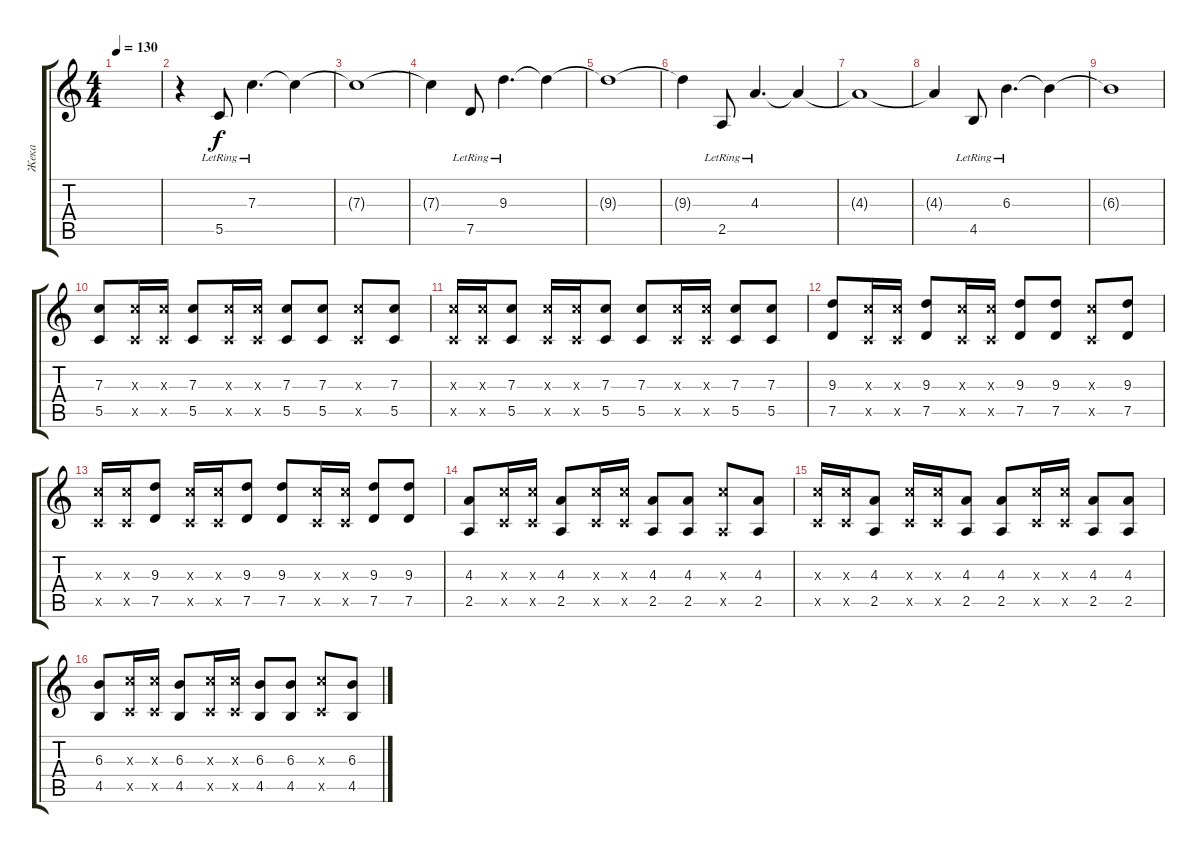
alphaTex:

\track ("Жека" "Жека") {instrument overdrivenguitar}
\staff {score tabs}
\tuning (D4 A3 F3 C3 G2 C2) {hide}
\ts (4 4)
\tempo 130
\clef g2
\ks c
|
r.4 5.5{lr}.8 7.3{lr}.4{d} 7.3{t}.4 |
7.3{t}.1 |
7.3{t}.4 7.5{lr}.8 9.3{lr}.4{d} 9.3{t}.4 |
9.3{t}.1 |
9.3{t}.4 2.5{lr}.8 4.3{lr}.4{d} 4.3{t}.4 |
4.3{t}.1 |
4.3{t}.4 4.5{lr}.8 6.3{lr}.4{d} 6.3{t}.4 |
6.3{t}.1 |
(7.3 5.5).8 (7.3{x} 5.5{x}).16 (7.3{x} 5.5{x}).16 (7.3 5.5).8 (7.3{x} 5.5{x}).16 (7.3{x} 5.5{x}).16 (7.3 5.5).8 (7.3 5.5).8 (7.3{x} 5.5{x}).8 (7.3 5.5).8 |
(7.3{x} 5.5{x}).16 (7.3{x} 5.5{x}).16 (7.3 5.5).8 (7.3{x} 5.5{x}).16 (7.3{x} 5.5{x}).16 (7.3 5.5).8 (7.3 5.5).8 (7.3{x} 5.5{x}).16 (7.3{x} 5.5{x}).16 (7.3 5.5).8 (7.3 5.5).8 |
(9.3 7.5).8 (7.3{x} 5.5{x}).16 (7.3{x} 5.5{x}).16 (9.3 7.5).8 (7.3{x} 5.5{x}).16 (7.3{x} 5.5{x}).16 (9.3 7.5).8 (9.3 7.5).8 (7.3{x} 5.5{x}).8 (9.3 7.5).8 |
(7.3{x} 5.5{x}).16 (7.3{x} 5.5{x}).16 (9.3 7.5).8 (7.3{x} 5.5{x}).16 (7.3{x} 5.5{x}).16 (9.3 7.5).8 (9.3 7.5).8 (7.3{x} 5.5{x}).16 (7.3{x} 5.5{x}).16 (9.3 7.5).8 (9.3 7.5).8 |
(4.3 2.5).8 (7.3{x} 5.5{x}).16 (7.3{x} 5.5{x}).16 (4.3 2.5).8 (7.3{x} 5.5{x}).16 (7.3{x} 5.5{x}).16 (4.3 2.5).8 (4.3 2.5).8 (7.3{x} 2.5{x}).8 (4.3 2.5).8 |
(7.3{x} 5.5{x}).16 (7.3{x} 5.5{x}).16 (4.3 2.5).8 (7.3{x} 5.5{x}).16 (7.3{x} 5.5{x}).16 (4.3 2.5).8 (4.3 2.5).8 (7.3{x} 5.5{x}).16 (7.3{x} 5.5{x}).16 (4.3 2.5).8 (4.3 2.5).8 |
(6.3 4.5).8 (7.3{x} 5.5{x}).16 (7.3{x} 5.5{x}).16 (6.3 4.5).8 (7.3{x} 5.5{x}).16 (7.3{x} 5.5{x}).16 (6.3 4.5).8 (6.3 4.5).8 (7.3{x} 5.5{x}).8 (6.3 4.5).8
